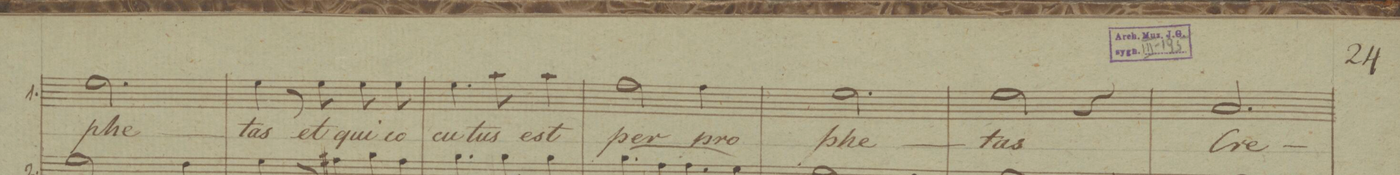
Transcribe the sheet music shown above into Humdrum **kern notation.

**kern	**text	**dynam
*I"1.	*	*
*clefC1	*	*
*k[b-]	*	*
*M3/4	*	*
*2\right	*	*
2.cc\	-phe-	.
=126	=126	=126
4cc\	-tas	.
8r	.	.
8cc\	et	.
8cc\	qui	.
8cc\	co-	.
=127	=127	=127
4.cc\	-cu-	.
8ff\	-tus	.
4ff\	est	.
=128	=128	=128
2dd\	per	.
4dd\	pro-	.
=129	=129	=129
2.cc\	-phe-	.
=130	=130	=130
2cc\	-tas	.
4r	.	.
=131	=131	=131
2.f/	Cre-	.
=132	=132	=132
*-	*-	*-
